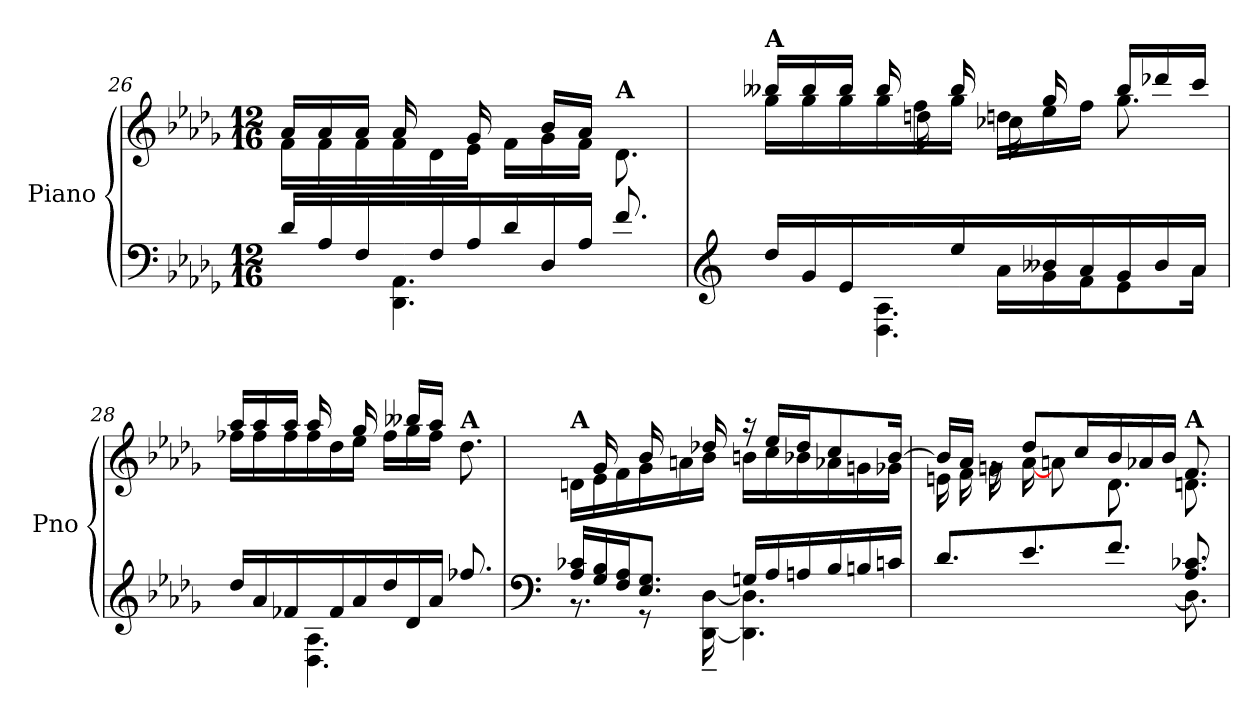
**kern	**kern
*part1	*part1
*staff2	*staff1
*I"Piano	*
*I'Pno	*
*clefF4	*clefG2
*k[b-e-a-d-g-]	*k[b-e-a-d-g-]
*M12/16	*M12/16
=26	=26
*^	*^
16d-/LL	8.ryy	16a-/LL	16f\LL
16A-/	.	16a-/	16f\
16F/	.	16a-/JJ	16f\
16AA-/yy	4.DD-\ 4.AA-\	16a-/	16f\
16F/	.	16ryy	16d-\
16A-/	.	16g-/	16e-\JJ
16d-/	.	16ryy	16f\LL
16D-/	.	16b-/LL	16g-\
16A-/JJ	.	16a-/JJ	16f\JJ
!	!	!LO:TX:a:B:t=A	!
8.f/	8.ryy	8.ryy	8.d-\
*v	*v	*	*
*	*v	*v
!!LO:LB:g=z
=27	=27
*clefG2	*
*^	*^
*	*^	*	*^
!	!	!	!LO:TX:a:B:t=A	!	!
16dd-/LL	4.ryy	8.ryy	16bb--X/LL	16gg-\LL	4ryy
16g-/	.	.	16bb--/	16gg-\	.
16e-/	.	.	16bb--/JJ	16gg-\	.
16A-/yy	.	4.D-\ 4.A-\	16bb--/	16gg-\	.
16ryy	.	.	16ryy	16ff\	16ddn\
16ee-/JJ	.	.	16bb--/	16gg-\JJ	16ryy
16ryy	16a-\LL	.	16ryy	16ddn\LL	16cc-X\LL
16b--X/	16g-\	.	16gg-/	16ee-\	4ryy
16a-/	16f\J	.	16ryy	16ff\JJ	.
16g-/	8e-\	8.ryy	16bb--/LL	8.gg-\	.
16b--/	.	.	16ddd-X/	.	.
16a-/JJ	16a-\Jk	.	16ccc/JJ	.	16ryy
*	*v	*v	*	*	*
*	*	*	*v	*v
=28	=28	=28	=28
16dd-/LL	8.ryy	16aa-/LL	16ff-X\LL
16a-/	.	16aa-/	16ff-\
16f-X/	.	16aa-/JJ	16ff-\
16A-/yy	4.D-\ 4.A-\	16aa-/	16ff-\
16f-/	.	16ryy	16dd-\
16a-/	.	16gg-/	16ee-\JJ
16dd-/	.	16ryy	16ff-\LL
16d-/	.	16bb--X/LL	16gg-\
16a-/JJ	.	16aa-/JJ	16ff-\JJ
!	!	!LO:TX:a:B:t=A	!
8.ff-X/	8.ryy	8.ryy	8.dd-\
=29	=29	=29	=29
*clefF4	*	*	*
!	!	!LO:TX:a:B:t=A	!
16A-/ 16c-X/LL	8.r	16ryy	16dn\LL
16G-/ 16B-/	.	16g-/	16e-\
16F/ 16A-/J	.	16ryy	16f\
8.E-/ 8.G-/J	8r	16b-/	16g-\
.	.	16ryy	16an\
.	[16DD-\~ [16D-\~	16dd-X/	16b-\JJ
16Gn/LL	4.DD-\] 4.D-\]	16r	16bn\LL
16A-/	.	16ee-/LL	16cc\
16An/	.	16dd-/J	16b-X\
16B-/	.	8cc/	16a-X\
16Bn/	.	.	16gn\
16cn/JJ	.	[16b-/Jk	16g-X\JJ
!!LO:LB:g=z	!!
=30	=30	=30	=30
8.d-/L	16d-\LLyy	16b-/LL]	16en\LL
.	16A-\	16a-/JJ	16f\
.	16D-\	16rg	16gn\
8.e-/	16e-\yy	8dd-/L	[16a-\
.	16G-\	.	8an\
.	16D-\	16cc/L	.
8.f/J	16f\yy	16b-/	8.d-\J
.	16F\	16a-X/	.
.	[16D-~\JJ	16b-/JJ	.
!	!	!LO:TX:a:B:t=A	!
8.A-/ 8.c-X/	8.D-\]	8.f/	8.dn\
*v	*v	*	*
*	*v	*v
=	=
*-	*-
